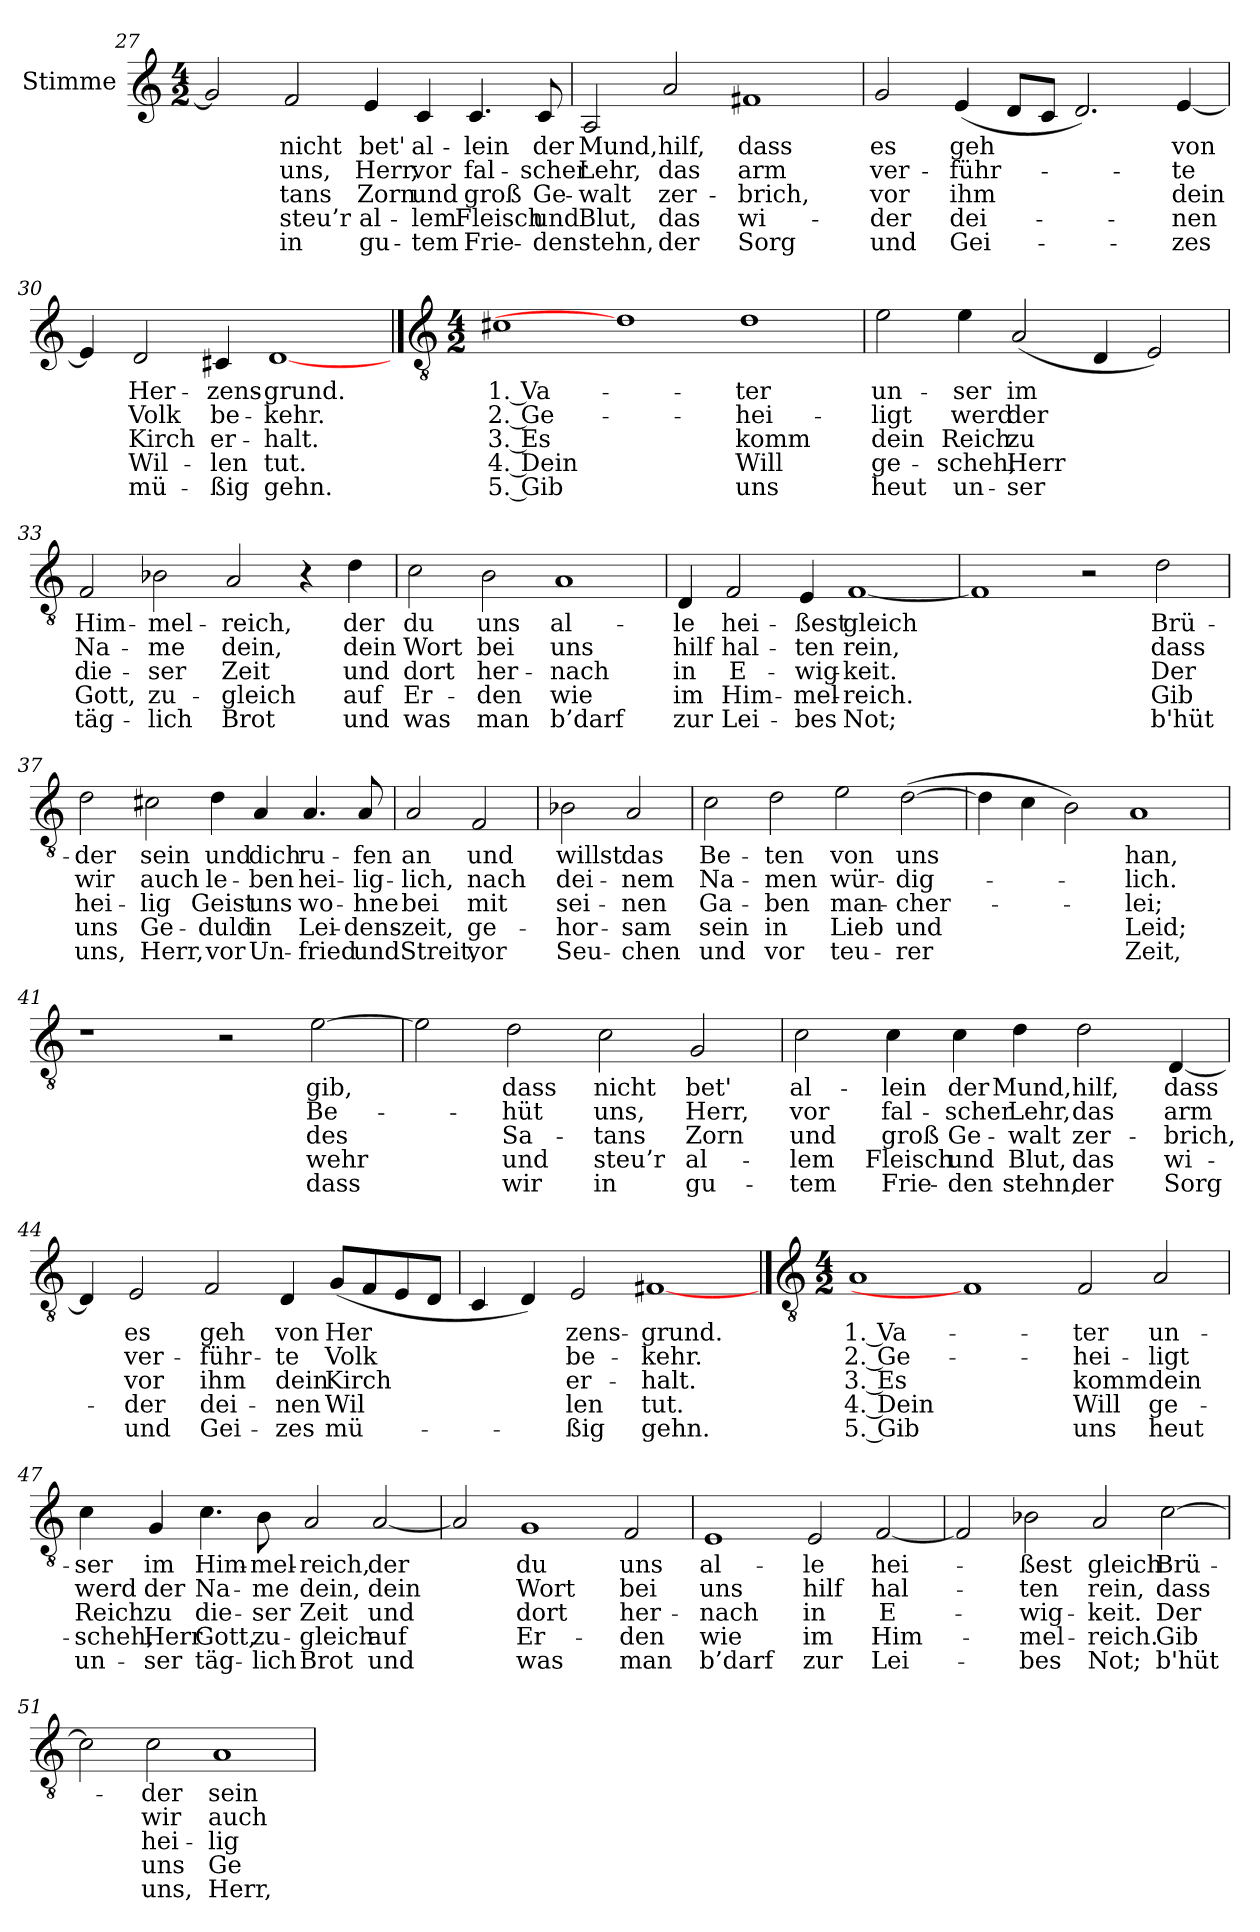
**kern	**text	**text	**text	**text	**text
*part1	*part1	*part1	*part1	*part1	*part1
*staff1	*staff1	*staff1	*staff1	*staff1	*staff1
*I"Stimme	*	*	*	*	*
*clefG2	*	*	*	*	*
*k[]	*	*	*	*	*
*M4/2	*	*	*	*	*
=27	=27	=27	=27	=27	=27
2g/]	.	.	.	.	.
!	!LO:LY:b	!LO:LY:b	!LO:LY:b	!LO:LY:b	!LO:LY:b
2f/	nicht	uns,	-tans	steu’r	in
!	!LO:LY:b	!LO:LY:b	!LO:LY:b	!LO:LY:b	!LO:LY:b
4e/	bet'	Herr,	Zorn	al-	gu-
!	!LO:LY:b	!LO:LY:b	!LO:LY:b	!LO:LY:b	!LO:LY:b
4c/	al-	vor	und	-lem	-tem
!	!LO:LY:b	!LO:LY:b	!LO:LY:b	!LO:LY:b	!LO:LY:b
4.c/	-lein	fal-	groß	Fleisch	Frie-
!	!LO:LY:b	!LO:LY:b	!LO:LY:b	!LO:LY:b	!LO:LY:b
8c/	der	-scher	Ge-	und	-den
!!LO:LB:g=z
=28	=28	=28	=28	=28	=28
!	!LO:LY:b	!LO:LY:b	!LO:LY:b	!LO:LY:b	!LO:LY:b
2A/	Mund,	Lehr,	-walt	Blut,	stehn,
!	!LO:LY:b	!LO:LY:b	!LO:LY:b	!LO:LY:b	!LO:LY:b
2a/	hilf,	das	zer-	das	der
!	!LO:LY:b	!LO:LY:b	!LO:LY:b	!LO:LY:b	!LO:LY:b
1f#X	dass	arm	-brich,	wi-	Sorg
=29	=29	=29	=29	=29	=29
!	!LO:LY:b	!LO:LY:b	!LO:LY:b	!LO:LY:b	!LO:LY:b
2g/	es	ver-	vor	-der	und
!	!LO:LY:b	!LO:LY:b	!LO:LY:b	!LO:LY:b	!LO:LY:b
(4e/	geh	-führ-	ihm	dei-	Gei-
8d/L	.	.	.	.	.
8c/J	.	.	.	.	.
2.d/)	.	.	.	.	.
!	!LO:LY:b	!LO:LY:b	!LO:LY:b	!LO:LY:b	!LO:LY:b
[4e/	von	-te	dein	-nen	-zes
=30	=30	=30	=30	=30	=30
4e/]	.	.	.	.	.
!	!LO:LY:b	!LO:LY:b	!LO:LY:b	!LO:LY:b	!LO:LY:b
2d/	Her-	Volk	Kirch	Wil-	mü-
!	!LO:LY:b	!LO:LY:b	!LO:LY:b	!LO:LY:b	!LO:LY:b
4c#X/	-zens-	be-	er-	-len	-ßig
!	!LO:LY:b	!LO:LY:b	!LO:LY:b	!LO:LY:b	!LO:LY:b
[1d	-grund.	-kehr.	-halt.	tut.	gehn.
!!LO:PB:g=z
==31	==31	==31	==31	==31	==31
*clefGv2	*	*	*	*	*
*M4/2	*	*	*	*	*
!	!LO:LY:b	!LO:LY:b	!LO:LY:b	!LO:LY:b	!LO:LY:b
1c#X	1. Va-	2. Ge-	3. Es	4. Dein	5. Gib
1d]	.	.	.	.	.
!	!LO:LY:b	!LO:LY:b	!LO:LY:b	!LO:LY:b	!LO:LY:b
1d	-ter	-hei-	komm	Will	uns
=32	=32	=32	=32	=32	=32
!	!LO:LY:b	!LO:LY:b	!LO:LY:b	!LO:LY:b	!LO:LY:b
2e\	un-	-ligt	dein	ge-	heut
!	!LO:LY:b	!LO:LY:b	!LO:LY:b	!LO:LY:b	!LO:LY:b
4e\	-ser	werd	Reich	-scheh,	un-
!	!LO:LY:b	!LO:LY:b	!LO:LY:b	!LO:LY:b	!LO:LY:b
(2A/	im	der	zu	Herr	-ser
4D/	.	.	.	.	.
2E/)	.	.	.	.	.
=33	=33	=33	=33	=33	=33
!	!LO:LY:b	!LO:LY:b	!LO:LY:b	!LO:LY:b	!LO:LY:b
2F/	Him-	Na-	die-	Gott,	täg-
!	!LO:LY:b	!LO:LY:b	!LO:LY:b	!LO:LY:b	!LO:LY:b
2B-X\	-mel-	-me	-ser	zu-	-lich
!	!LO:LY:b	!LO:LY:b	!LO:LY:b	!LO:LY:b	!LO:LY:b
2A/	-reich,	dein,	Zeit	-gleich	Brot
4r	.	.	.	.	.
!	!LO:LY:b	!LO:LY:b	!LO:LY:b	!LO:LY:b	!LO:LY:b
4d\	der	dein	und	auf	und
=34	=34	=34	=34	=34	=34
!	!LO:LY:b	!LO:LY:b	!LO:LY:b	!LO:LY:b	!LO:LY:b
2c\	du	Wort	dort	Er-	was
!	!LO:LY:b	!LO:LY:b	!LO:LY:b	!LO:LY:b	!LO:LY:b
2B\	uns	bei	her-	-den	man
!	!LO:LY:b	!LO:LY:b	!LO:LY:b	!LO:LY:b	!LO:LY:b
1A	al-	uns	-nach	wie	b’darf
!!LO:LB:g=z
=35	=35	=35	=35	=35	=35
!	!LO:LY:b	!LO:LY:b	!LO:LY:b	!LO:LY:b	!LO:LY:b
4D/	-le	hilf	in	im	zur
!	!LO:LY:b	!LO:LY:b	!LO:LY:b	!LO:LY:b	!LO:LY:b
2F/	hei-	hal-	E-	Him-	Lei-
!	!LO:LY:b	!LO:LY:b	!LO:LY:b	!LO:LY:b	!LO:LY:b
4E/	-ßest	-ten	-wig-	-mel-	-bes
!	!LO:LY:b	!LO:LY:b	!LO:LY:b	!LO:LY:b	!LO:LY:b
[1F	gleich	rein,	-keit.	-reich.	Not;
=36	=36	=36	=36	=36	=36
1F]	.	.	.	.	.
2r	.	.	.	.	.
!	!LO:LY:b	!LO:LY:b	!LO:LY:b	!LO:LY:b	!LO:LY:b
2d\	Brü-	dass	Der	Gib	b'hüt
=37	=37	=37	=37	=37	=37
!	!LO:LY:b	!LO:LY:b	!LO:LY:b	!LO:LY:b	!LO:LY:b
2d\	-der	wir	hei-	uns	uns,
!	!LO:LY:b	!LO:LY:b	!LO:LY:b	!LO:LY:b	!LO:LY:b
2c#X\	sein	auch	-lig	Ge-	Herr,
!	!LO:LY:b	!LO:LY:b	!LO:LY:b	!LO:LY:b	!LO:LY:b
4d\	und	le-	Geist	-duld	vor
!	!LO:LY:b	!LO:LY:b	!LO:LY:b	!LO:LY:b	!LO:LY:b
4A/	dich	-ben	uns	in	Un-
!	!LO:LY:b	!LO:LY:b	!LO:LY:b	!LO:LY:b	!LO:LY:b
4.A/	ru-	hei-	wo-	Lei-	-fried
!	!LO:LY:b	!LO:LY:b	!LO:LY:b	!LO:LY:b	!LO:LY:b
8A/	-fen	-lig-	-hne	-dens-	und
=38	=38	=38	=38	=38	=38
!	!LO:LY:b	!LO:LY:b	!LO:LY:b	!LO:LY:b	!LO:LY:b
2A/	an	-lich,	bei	-zeit,	Streit,
!	!LO:LY:b	!LO:LY:b	!LO:LY:b	!LO:LY:b	!LO:LY:b
2F/	und	nach	mit	ge-	vor
=38X1	=38X1	=38X1	=38X1	=38X1	=38X1
!	!LO:LY:b	!LO:LY:b	!LO:LY:b	!LO:LY:b	!LO:LY:b
2B-X\	willst	dei-	sei-	-hor-	Seu-
!	!LO:LY:b	!LO:LY:b	!LO:LY:b	!LO:LY:b	!LO:LY:b
2A/	das	-nem	-nen	-sam	-chen
!!LO:LB:g=z
=39	=39	=39	=39	=39	=39
!	!LO:LY:b	!LO:LY:b	!LO:LY:b	!LO:LY:b	!LO:LY:b
2c\	Be-	Na-	Ga-	sein	und
!	!LO:LY:b	!LO:LY:b	!LO:LY:b	!LO:LY:b	!LO:LY:b
2d\	-ten	-men	-ben	in	vor
!	!LO:LY:b	!LO:LY:b	!LO:LY:b	!LO:LY:b	!LO:LY:b
2e\	von	wür-	man-	Lieb	teu-
!	!LO:LY:b	!LO:LY:b	!LO:LY:b	!LO:LY:b	!LO:LY:b
([2d\	uns	-dig-	-cher-	und	-rer
=40	=40	=40	=40	=40	=40
4d\]	.	.	.	.	.
4c\	.	.	.	.	.
2B\)	.	.	.	.	.
!	!LO:LY:b	!LO:LY:b	!LO:LY:b	!LO:LY:b	!LO:LY:b
1A	han,	-lich.	-lei;	Leid;	Zeit,
=41	=41	=41	=41	=41	=41
1r	.	.	.	.	.
2r	.	.	.	.	.
!	!LO:LY:b	!LO:LY:b	!LO:LY:b	!LO:LY:b	!LO:LY:b
[2e\	gib,	Be-	des	wehr	dass
=42	=42	=42	=42	=42	=42
2e\]	.	.	.	.	.
!	!LO:LY:b	!LO:LY:b	!LO:LY:b	!LO:LY:b	!LO:LY:b
2d\	dass	-hüt	Sa-	und	wir
!	!LO:LY:b	!LO:LY:b	!LO:LY:b	!LO:LY:b	!LO:LY:b
2c\	nicht	uns,	-tans	steu’r	in
!	!LO:LY:b	!LO:LY:b	!LO:LY:b	!LO:LY:b	!LO:LY:b
2G/	bet'	Herr,	Zorn	al-	gu-
!!LO:LB:g=z
=43	=43	=43	=43	=43	=43
!	!LO:LY:b	!LO:LY:b	!LO:LY:b	!LO:LY:b	!LO:LY:b
2c\	al-	vor	und	-lem	-tem
!	!LO:LY:b	!LO:LY:b	!LO:LY:b	!LO:LY:b	!LO:LY:b
4c\	-lein	fal-	groß	Fleisch	Frie-
!	!LO:LY:b	!LO:LY:b	!LO:LY:b	!LO:LY:b	!LO:LY:b
4c\	der	-scher	Ge-	und	-den
!	!LO:LY:b	!LO:LY:b	!LO:LY:b	!LO:LY:b	!LO:LY:b
4d\	Mund,	Lehr,	-walt	Blut,	stehn,
!	!LO:LY:b	!LO:LY:b	!LO:LY:b	!LO:LY:b	!LO:LY:b
2d\	hilf,	das	zer-	das	der
!	!LO:LY:b	!LO:LY:b	!LO:LY:b	!LO:LY:b	!LO:LY:b
[4D/	dass	arm	-brich,	-wi-	-Sorg
=44	=44	=44	=44	=44	=44
4D/]	.	.	.	.	.
!	!LO:LY:b	!LO:LY:b	!LO:LY:b	!LO:LY:b	!LO:LY:b
2E/	es	ver-	vor	-der	und
!	!LO:LY:b	!LO:LY:b	!LO:LY:b	!LO:LY:b	!LO:LY:b
2F/	geh	-führ-	ihm	dei-	Gei-
!	!LO:LY:b	!LO:LY:b	!LO:LY:b	!LO:LY:b	!LO:LY:b
4D/	von	-te	dein	-nen	-zes
!	!LO:LY:b	!LO:LY:b	!LO:LY:b	!LO:LY:b	!LO:LY:b
(8G/L	-Her	Volk	Kirch	-Wil	mü-
8F/	.	.	.	.	.
8E/	.	.	.	.	.
8D/J	.	.	.	.	.
=45	=45	=45	=45	=45	=45
4C/	.	.	.	.	.
4D/)	.	.	.	.	.
!	!LO:LY:b	!LO:LY:b	!LO:LY:b	!LO:LY:b	!LO:LY:b
2E/	zens-	be-	er-	len	-ßig
!	!LO:LY:b	!LO:LY:b	!LO:LY:b	!LO:LY:b	!LO:LY:b
[1F#X	-grund.	-kehr.	-halt.	tut.	gehn.
!!LO:PB:g=z
==46	==46	==46	==46	==46	==46
*clefGv2	*	*	*	*	*
*M4/2	*	*	*	*	*
!	!LO:LY:b	!LO:LY:b	!LO:LY:b	!LO:LY:b	!LO:LY:b
1A	1. Va-	2. Ge-	3. Es	4. Dein	5. Gib
1F#]	.	.	.	.	.
!	!LO:LY:b	!LO:LY:b	!LO:LY:b	!LO:LY:b	!LO:LY:b
2F/	-ter	-hei-	komm	Will	uns
!	!LO:LY:b	!LO:LY:b	!LO:LY:b	!LO:LY:b	!LO:LY:b
2A/	un-	-ligt	dein	ge-	heut
=47	=47	=47	=47	=47	=47
!	!LO:LY:b	!LO:LY:b	!LO:LY:b	!LO:LY:b	!LO:LY:b
4c\	-ser	werd	Reich	-scheh,	un-
!	!LO:LY:b	!LO:LY:b	!LO:LY:b	!LO:LY:b	!LO:LY:b
4G/	im	der	zu	Herr	-ser
!	!LO:LY:b	!LO:LY:b	!LO:LY:b	!LO:LY:b	!LO:LY:b
4.c\	Him-	Na-	die-	Gott,	täg-
!	!LO:LY:b	!LO:LY:b	!LO:LY:b	!LO:LY:b	!LO:LY:b
8B\	-mel-	-me	-ser	zu-	-lich
!	!LO:LY:b	!LO:LY:b	!LO:LY:b	!LO:LY:b	!LO:LY:b
2A/	-reich,	dein,	Zeit	-gleich	Brot
!	!LO:LY:b	!LO:LY:b	!LO:LY:b	!LO:LY:b	!LO:LY:b
[2A/	der	dein	und	auf	und
=48	=48	=48	=48	=48	=48
2A/]	.	.	.	.	.
!	!LO:LY:b	!LO:LY:b	!LO:LY:b	!LO:LY:b	!LO:LY:b
1G	du	Wort	dort	Er-	was
!	!LO:LY:b	!LO:LY:b	!LO:LY:b	!LO:LY:b	!LO:LY:b
2F/	uns	bei	her-	-den	man
!!LO:LB:g=z
=49	=49	=49	=49	=49	=49
!	!LO:LY:b	!LO:LY:b	!LO:LY:b	!LO:LY:b	!LO:LY:b
1E	al-	uns	-nach	wie	b’darf
!	!LO:LY:b	!LO:LY:b	!LO:LY:b	!LO:LY:b	!LO:LY:b
2E/	-le	hilf	in	im	zur
!	!LO:LY:b	!LO:LY:b	!LO:LY:b	!LO:LY:b	!LO:LY:b
[2F/	hei-	hal-	E-	Him-	Lei-
=50	=50	=50	=50	=50	=50
2F/]	.	.	.	.	.
!	!LO:LY:b	!LO:LY:b	!LO:LY:b	!LO:LY:b	!LO:LY:b
2B-X\	-ßest	-ten	-wig-	-mel-	-bes
!	!LO:LY:b	!LO:LY:b	!LO:LY:b	!LO:LY:b	!LO:LY:b
2A/	gleich	rein,	-keit.	-reich.	Not;
!	!LO:LY:b	!LO:LY:b	!LO:LY:b	!LO:LY:b	!LO:LY:b
[2c\	Brü-	dass	Der	Gib	b'hüt
=51	=51	=51	=51	=51	=51
2c\]	.	.	.	.	.
!	!LO:LY:b	!LO:LY:b	!LO:LY:b	!LO:LY:b	!LO:LY:b
2c\	-der	wir	hei-	uns	uns,
!	!LO:LY:b	!LO:LY:b	!LO:LY:b	!LO:LY:b	!LO:LY:b
1A	sein	auch	-lig	Ge-	Herr,
=	=	=	=	=	=
*-	*-	*-	*-	*-	*-
